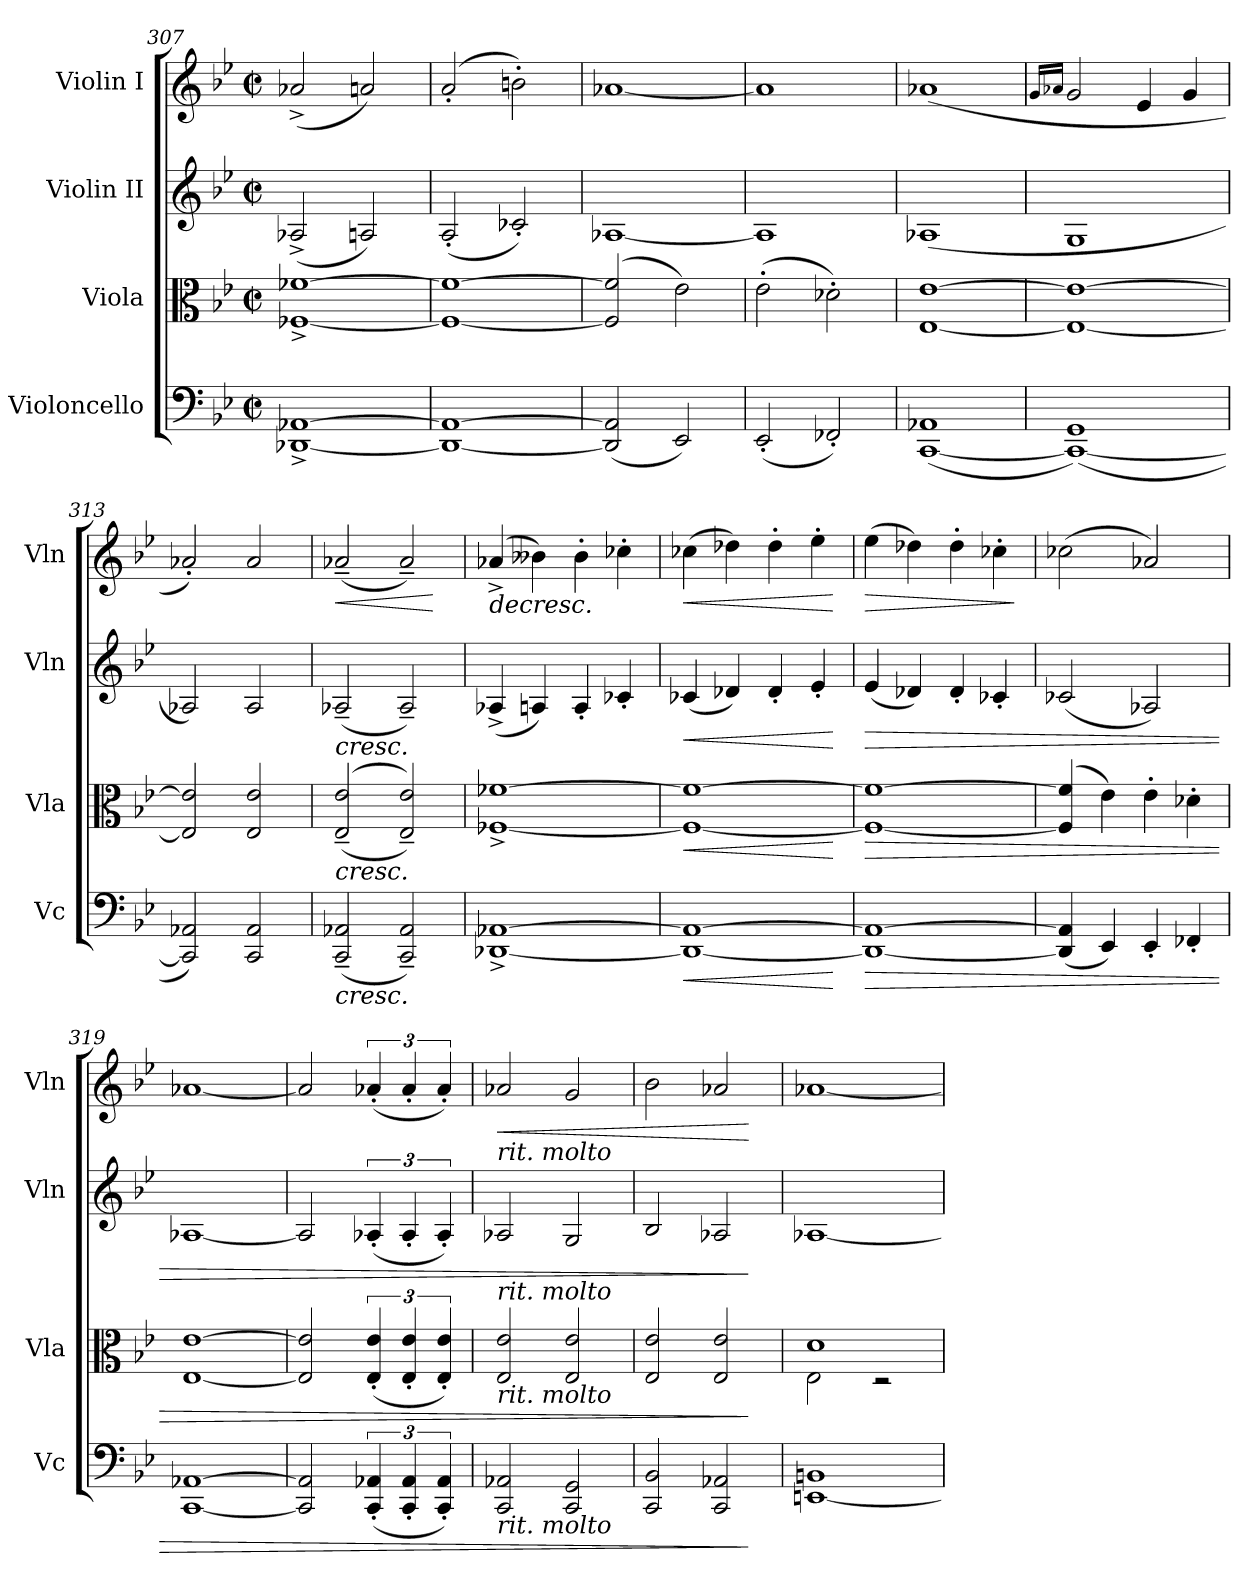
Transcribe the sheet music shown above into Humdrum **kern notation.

**kern	**dynam	**kern	**dynam	**kern	**dynam	**kern	**dynam
*part4	*part4	*part3	*part3	*part2	*part2	*part1	*part1
*staff4	*staff4	*staff3	*staff3	*staff2	*staff2	*staff1	*staff1
*I"Violoncello	*	*I"Viola	*	*I"Violin II	*	*I"Violin I	*
*I'Vc	*	*I'Vla	*	*I'Vln	*	*I'Vln	*
*clefF4	*	*clefC3	*	*clefG2	*	*clefG2	*
*k[b-e-]	*	*k[b-e-]	*	*k[b-e-]	*	*k[b-e-]	*
*M2/2	*	*M2/2	*	*M2/2	*	*M2/2	*
*met(c|)	*	*met(c|)	*	*met(c|)	*	*met(c|)	*
=307	=307	=307	=307	=307	=307	=307	=307
[1DD-X^ [1AA-X^	.	[1F-X^ [1f-X^	.	(<2A-X^/	.	(<2a-X^/	.
.	.	.	.	2An/)	.	2an/)	.
=308	=308	=308	=308	=308	=308	=308	=308
1DD-_ 1AA-_	.	1F-_ 1f-_	.	(<2A'/	.	(>2a'/	.
.	.	.	.	2c-X'/)	.	2bn'\)	.
!!LO:LB:g=z
=309	=309	=309	=309	=309	=309	=309	=309
(<2DD-/] 2AA-/]	.	(>2F-/] 2f-/]	.	[1A-X	.	[1a-X	.
2EE-/)	.	2e-\)	.	.	.	.	.
=310	=310	=310	=310	=310	=310	=310	=310
(<2EE-'/	.	(>2e-'\	.	1A-]	.	1a-]	.
2FF-X'/)	.	2d-X'\)	.	.	.	.	.
=311	=311	=311	=311	=311	=311	=311	=311
(>[1CC 1AA-X	.	[1E- [1e-	.	(>1A-X	.	(>1a-X	.
=312	=312	=312	=312	=312	=312	=312	=312
.	.	.	.	.	.	16qg/LL	.
.	.	.	.	.	.	16qa-X/JJ	.
(>1CC_ 1GG)	.	1E-_ 1e-_	.	1G	.	2g/	.
.	.	.	.	.	.	4e-/	.
.	.	.	.	.	.	4g/	.
=313	=313	=313	=313	=313	=313	=313	=313
2CC/] 2AA-X/)	.	2E-/] 2e-/]	.	2A-X/)	.	2a-X'/)	.
2CC/ 2AA-/	.	2E-/ 2e-/	.	2A-/	.	2a-/	.
=314	=314	=314	=314	=314	=314	=314	=314
!	!LO:HP:b	!	!LO:HP:b	!	!LO:HP:b	!	!LO:HP:b
(<2CC/~ 2AA-X/~	<	(<(<2E-/~ 2e-/~	<	(<2A-X~/	<	(<2a-X~/	<
2CC/~ 2AA-/~)	.	2E-/~ 2e-/~))	.	2A-~/)	.	2a-~/)	.
.	.	.	.	.	.	.	[
=315	=315	=315	=315	=315	=315	=315	=315
!	!	!	!	!	!	!	!LO:HP:b
[1DD-X^ [1AA-X^	.	[1F-X^ [1f-X^	.	(<4A-X^/	.	(>4a-X^/	>
.	.	.	.	4An/)	.	4b--X\)	.
.	.	.	.	4A'/	.	4b--'\	.
.	.	.	.	4c-X'/	.	4cc-X'\	.
=316	=316	=316	=316	=316	=316	=316	=316
!	!LO:HP:b	!	!LO:HP:b	!	!LO:HP:b	!	!LO:HP:b
1DD-_ 1AA-_	<	1F-_ 1f-_	<	(<4c-X/	<	(>4cc-X\	<
.	.	.	.	4d-X/)	.	4dd-X\)	.
.	.	.	.	4d-'/	.	4dd-'\	.
.	.	.	.	4e-'/	.	4ee-'\	.
.	[	.	[	.	[	.	[
=317	=317	=317	=317	=317	=317	=317	=317
!	!LO:HP:b	!	!LO:HP:b	!	!LO:HP:b	!	!LO:HP:b
1DD-_ 1AA-_	>	1F-_ 1f-_	>	(<4e-/	>	(>4ee-\	>
.	.	.	.	4d-X/)	.	4dd-X\)	.
.	.	.	.	4d-'/	.	4dd-'\	.
.	.	.	.	4c-X'/	.	4cc-X'\	.
.	[	.	[	.	[	.	]
!!LO:PB:g=z
=318	=318	=318	=318	=318	=318	=318	=318
(<4DD-/] 4AA-/]	.	(>4F-/] 4f-/]	.	(<2c-X/	.	(>2cc-X\	.
4EE-/)	.	4e-\)	.	.	.	.	.
4EE-'/	.	4e-'\	.	2A-X/)	.	2a-X/)	.
4FF-X'/	.	4d-X'\	.	.	.	.	.
.	.	.	.	.	.	.	]
=319	=319	=319	=319	=319	=319	=319	=319
[1CC [1AA-X	.	[1E- [1e-	.	[1A-X	.	[1a-X	.
=320	=320	=320	=320	=320	=320	=320	=320
2CC/] 2AA-/]	.	2E-/] 2e-/]	.	2A-/]	.	2a-/]	.
(<6CC/' 6AA-X/'	.	(<6E-/' 6e-/'	.	(<6A-X'/	.	(<6a-X'/	.
6CC/' 6AA-/'	.	6E-/' 6e-/'	.	6A-'/	.	6a-'/	.
6CC/' 6AA-/')	.	6E-/' 6e-/')	.	6A-'/)	.	6a-'/)	.
=321	=321	=321	=321	=321	=321	=321	=321
!	!	!	!	!	!	!LO:TX:b:i:t=rit. molto	!
!	!	!	!	!LO:TX:b:i:t=rit. molto	!	!	!
!	!	!LO:TX:b:i:t=rit. molto	!	!	!	!	!
!LO:TX:b:i:t=rit. molto	!	!	!	!	!	!	!
!	!	!	!	!	!	!	!LO:HP:b
2CC/ 2AA-X/	.	2E-/ 2e-/	.	2A-X/	.	2a-X/	<
2CC/ 2GG/	.	2E-/ 2e-/	.	2G/	.	2g/	.
=322	=322	=322	=322	=322	=322	=322	=322
2CC/ 2BB-/	.	2E-/ 2e-/	.	2B-/	.	2b-\	.
2CC/ 2AA-X/	.	2E-/ 2e-/	.	2A-X/	.	2a-X/	.
.	]	.	]	.	]	.	[
=323	=323	=323	=323	=323	=323	=323	=323
*	*	*^	*	*	*	*	*
!	!LO:DY:b	!	!	!LO:DY:b	!	!LO:DY:b	!	!LO:DY:b
[1EEn 1BBn	other-dynamics	1d	2E-\	other-dynamics	[1A-X	other-dynamics	[1a-X	other-dynamics
.	.	.	2r	.	.	.	.	.
*	*	*v	*v	*	*	*	*	*
=	=	=	=	=	=	=	=
*-	*-	*-	*-	*-	*-	*-	*-
